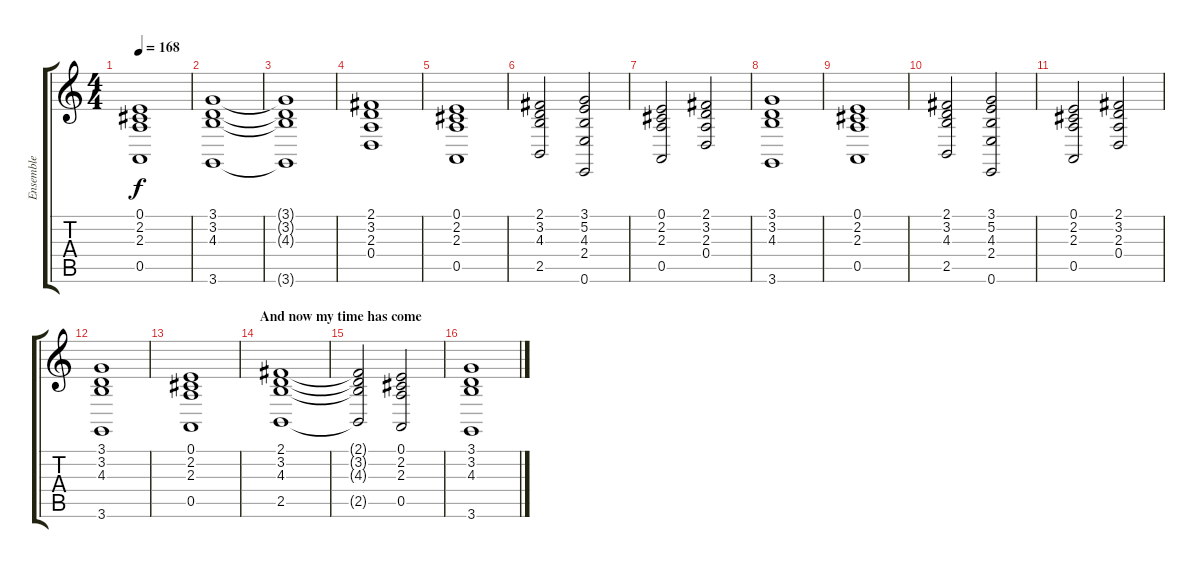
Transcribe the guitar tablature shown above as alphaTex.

\track ("Ensemble" "Ensemble") {instrument stringensemble1}
\staff {score tabs}
\tuning (E4 B3 G3 D3 A2 E2) {hide}
\ts (4 4)
\tempo 168
\clef g2
\ks c
(0.1 2.2 2.3 0.5).1{dy f} |
(3.1 3.2 4.3 3.6).1 |
(3.1{t} 3.2{t} 4.3{t} 3.6{t}).1 |
(2.1 3.2 2.3 0.4).1 |
(0.1 2.2 2.3 0.5).1 |
\section ("" "")
(2.1 3.2 4.3 2.5).2 (3.1 5.2 4.3 2.4 0.6).2 |
(0.1 2.2 2.3 0.5).2 (2.1 3.2 2.3 0.4).2 |
(3.1 3.2 4.3 3.6).1 |
(0.1 2.2 2.3 0.5).1 |
(2.1 3.2 4.3 2.5).2 (3.1 5.2 4.3 2.4 0.6).2 |
(0.1 2.2 2.3 0.5).2 (2.1 3.2 2.3 0.4).2 |
(3.1 3.2 4.3 3.6).1 |
(0.1 2.2 2.3 0.5).1 |
\section ("" "And now my time has come")
(2.1 3.2 4.3 2.5).1 |
(2.1{t} 3.2{t} 4.3{t} 2.5{t}).2 (0.1 2.2 2.3 0.5).2 |
(3.1 3.2 4.3 3.6).1
